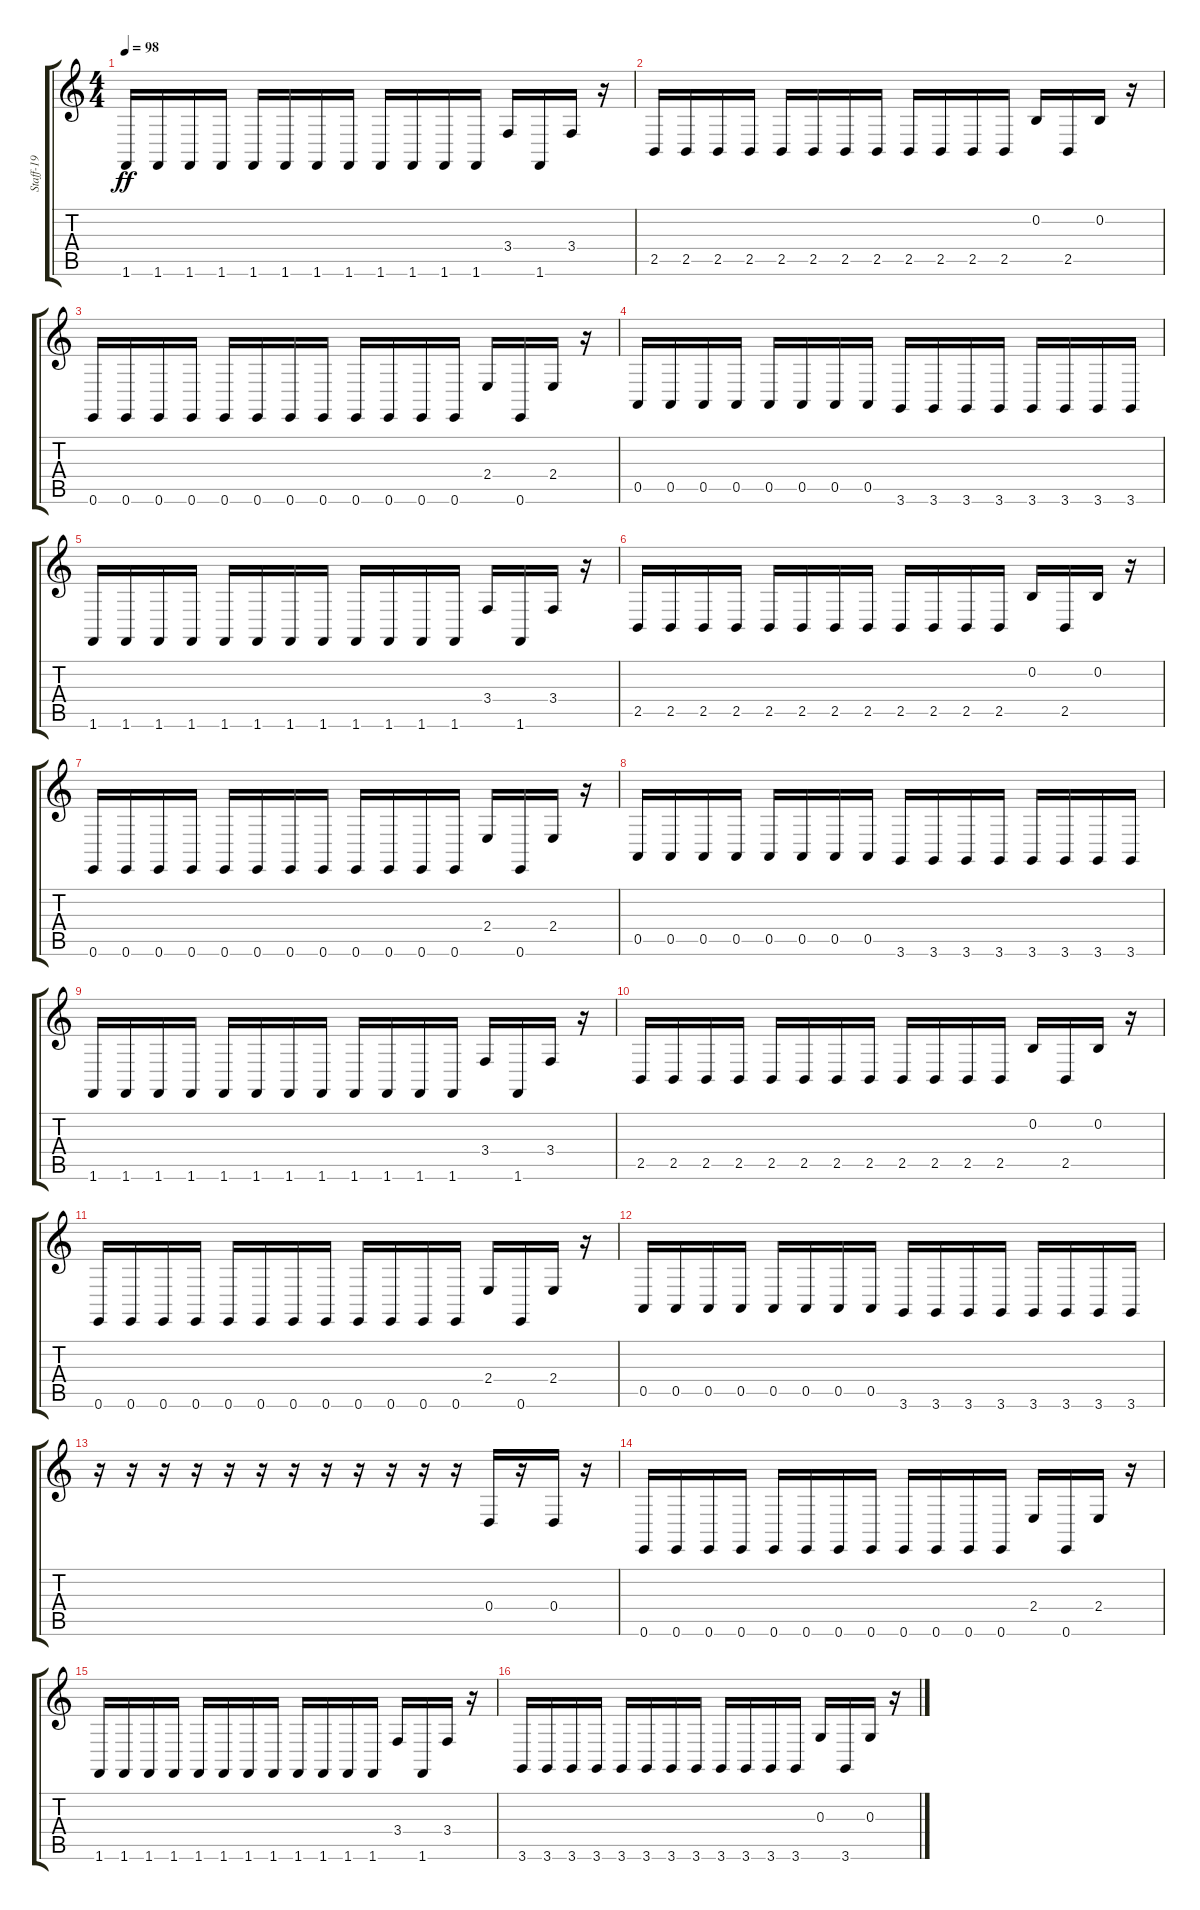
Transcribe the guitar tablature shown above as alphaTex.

\track ("Staff-19" "Staff-19") {instrument lead8bassandlead}
\staff {score tabs}
\tuning (E4 B3 G3 D3 A2 E2) {hide}
\ts (4 4)
\tempo 98
\clef g2
\ks c
1.6.16{dy ff volume 1} 1.6.16{volume 2} 1.6.16{volume 2} 1.6.16{volume 3} 1.6.16{volume 4} 1.6.16{volume 4} 1.6.16{volume 5} 1.6.16{volume 6} 1.6.16{volume 6} 1.6.16{volume 6} 1.6.16{volume 7} 1.6.16{volume 7} 3.4.16{volume 7} 1.6.16{volume 8} 3.4.16{volume 7} r.16{volume 6} |
2.5.16{volume 1} 2.5.16{volume 2} 2.5.16{volume 2} 2.5.16{volume 3} 2.5.16{volume 4} 2.5.16{volume 4} 2.5.16{volume 5} 2.5.16{volume 6} 2.5.16{volume 6} 2.5.16{volume 6} 2.5.16{volume 7} 2.5.16{volume 7} 0.2.16{volume 7} 2.5.16{volume 8} 0.2.16{volume 7} r.16{volume 6} |
0.6.16{volume 1} 0.6.16{volume 2} 0.6.16{volume 2} 0.6.16{volume 3} 0.6.16{volume 4} 0.6.16{volume 4} 0.6.16{volume 5} 0.6.16{volume 6} 0.6.16{volume 6} 0.6.16{volume 6} 0.6.16{volume 7} 0.6.16{volume 7} 2.4.16{volume 7} 0.6.16{volume 8} 2.4.16{volume 7} r.16{volume 6} |
0.5.16{volume 2} 0.5.16{volume 3} 0.5.16{volume 4} 0.5.16{volume 5} 0.5.16{volume 6} 0.5.16{volume 7} 0.5.16{volume 8} 0.5.16 3.6.16{volume 2} 3.6.16{volume 3} 3.6.16{volume 4} 3.6.16{volume 5} 3.6.16{volume 6} 3.6.16{volume 7} 3.6.16{volume 8} 3.6.16 |
1.6.16{volume 1} 1.6.16{volume 2} 1.6.16{volume 2} 1.6.16{volume 3} 1.6.16{volume 4} 1.6.16{volume 4} 1.6.16{volume 5} 1.6.16{volume 6} 1.6.16{volume 6} 1.6.16{volume 6} 1.6.16{volume 7} 1.6.16{volume 7} 3.4.16{volume 7} 1.6.16{volume 8} 3.4.16{volume 7} r.16{volume 6} |
2.5.16{volume 1} 2.5.16{volume 2} 2.5.16{volume 2} 2.5.16{volume 3} 2.5.16{volume 4} 2.5.16{volume 4} 2.5.16{volume 5} 2.5.16{volume 6} 2.5.16{volume 6} 2.5.16{volume 6} 2.5.16{volume 7} 2.5.16{volume 7} 0.2.16{volume 7} 2.5.16{volume 8} 0.2.16{volume 7} r.16{volume 6} |
0.6.16{volume 1} 0.6.16{volume 2} 0.6.16{volume 2} 0.6.16{volume 3} 0.6.16{volume 4} 0.6.16{volume 4} 0.6.16{volume 5} 0.6.16{volume 6} 0.6.16{volume 6} 0.6.16{volume 6} 0.6.16{volume 7} 0.6.16{volume 7} 2.4.16{volume 7} 0.6.16{volume 8} 2.4.16{volume 7} r.16{volume 6} |
0.5.16{volume 2} 0.5.16{volume 3} 0.5.16{volume 4} 0.5.16{volume 5} 0.5.16{volume 6} 0.5.16{volume 7} 0.5.16{volume 8} 0.5.16 3.6.16{volume 2} 3.6.16{volume 3} 3.6.16{volume 4} 3.6.16{volume 5} 3.6.16{volume 6} 3.6.16{volume 7} 3.6.16{volume 8} 3.6.16 |
1.6.16{volume 1} 1.6.16{volume 2} 1.6.16{volume 2} 1.6.16{volume 3} 1.6.16{volume 4} 1.6.16{volume 4} 1.6.16{volume 5} 1.6.16{volume 6} 1.6.16{volume 6} 1.6.16{volume 6} 1.6.16{volume 7} 1.6.16{volume 7} 3.4.16{volume 7} 1.6.16{volume 8} 3.4.16{volume 7} r.16{volume 6} |
2.5.16{volume 1} 2.5.16{volume 2} 2.5.16{volume 2} 2.5.16{volume 3} 2.5.16{volume 4} 2.5.16{volume 4} 2.5.16{volume 5} 2.5.16{volume 6} 2.5.16{volume 6} 2.5.16{volume 6} 2.5.16{volume 7} 2.5.16{volume 7} 0.2.16{volume 7} 2.5.16{volume 8} 0.2.16{volume 7} r.16{volume 6} |
0.6.16{volume 1} 0.6.16{volume 2} 0.6.16{volume 2} 0.6.16{volume 3} 0.6.16{volume 4} 0.6.16{volume 4} 0.6.16{volume 5} 0.6.16{volume 6} 0.6.16{volume 6} 0.6.16{volume 6} 0.6.16{volume 7} 0.6.16{volume 7} 2.4.16{volume 7} 0.6.16{volume 8} 2.4.16{volume 7} r.16{volume 6} |
0.5.16{volume 2} 0.5.16{volume 3} 0.5.16{volume 4} 0.5.16{volume 5} 0.5.16{volume 6} 0.5.16{volume 7} 0.5.16{volume 8} 0.5.16 3.6.16{volume 2} 3.6.16{volume 3} 3.6.16{volume 4} 3.6.16{volume 5} 3.6.16{volume 6} 3.6.16{volume 7} 3.6.16{volume 8} 3.6.16 |
r.16{volume 1} r.16{volume 2} r.16{volume 2} r.16{volume 3} r.16{volume 4} r.16{volume 4} r.16{volume 5} r.16{volume 6} r.16{volume 6} r.16{volume 6} r.16{volume 7} r.16{volume 7} 0.4.16{volume 7} r.16{volume 8} 0.4.16{volume 7} r.16{volume 6} |
0.6.16{volume 1} 0.6.16{volume 2} 0.6.16{volume 2} 0.6.16{volume 3} 0.6.16{volume 4} 0.6.16{volume 4} 0.6.16{volume 5} 0.6.16{volume 6} 0.6.16{volume 6} 0.6.16{volume 6} 0.6.16{volume 7} 0.6.16{volume 7} 2.4.16{volume 7} 0.6.16{volume 8} 2.4.16{volume 7} r.16{volume 6} |
1.6.16{volume 1} 1.6.16{volume 2} 1.6.16{volume 2} 1.6.16{volume 3} 1.6.16{volume 4} 1.6.16{volume 4} 1.6.16{volume 5} 1.6.16{volume 6} 1.6.16{volume 6} 1.6.16{volume 6} 1.6.16{volume 7} 1.6.16{volume 7} 3.4.16{volume 7} 1.6.16{volume 8} 3.4.16{volume 7} r.16{volume 6} |
3.6.16{volume 1} 3.6.16{volume 2} 3.6.16{volume 2} 3.6.16{volume 3} 3.6.16{volume 4} 3.6.16{volume 4} 3.6.16{volume 5} 3.6.16{volume 6} 3.6.16{volume 6} 3.6.16{volume 6} 3.6.16{volume 7} 3.6.16{volume 7} 0.3.16{volume 7} 3.6.16{volume 8} 0.3.16{volume 7} r.16{volume 6}
